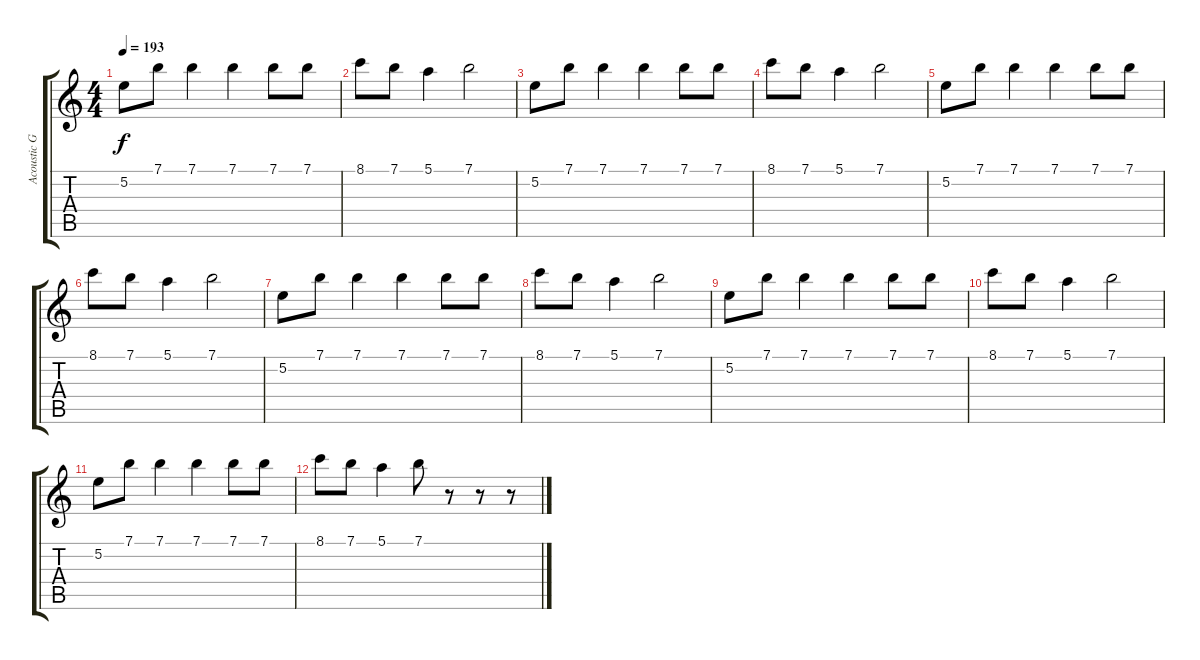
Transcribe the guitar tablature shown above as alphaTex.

\track ("Acoustic Guitar" "Acoustic G") {instrument acousticguitarsteel}
\staff {score tabs}
\tuning (E4 B3 G3 D3 A2 E2) {hide}
\ts (4 4)
\tempo 193
\clef g2
\ks c
5.2.8{dy f} 7.1.8 7.1.4 7.1.4 7.1.8 7.1.8 |
8.1.8 7.1.8 5.1.4 7.1.2 |
5.2.8 7.1.8 7.1.4 7.1.4 7.1.8 7.1.8 |
8.1.8 7.1.8 5.1.4 7.1.2 |
5.2.8 7.1.8 7.1.4 7.1.4 7.1.8 7.1.8 |
8.1.8 7.1.8 5.1.4 7.1.2 |
5.2.8 7.1.8 7.1.4 7.1.4 7.1.8 7.1.8 |
8.1.8 7.1.8 5.1.4 7.1.2 |
5.2.8 7.1.8 7.1.4 7.1.4 7.1.8 7.1.8 |
8.1.8 7.1.8 5.1.4 7.1.2 |
5.2.8 7.1.8 7.1.4 7.1.4 7.1.8 7.1.8 |
8.1.8 7.1.8 5.1.4 7.1.8 r.8 r.8 r.8
